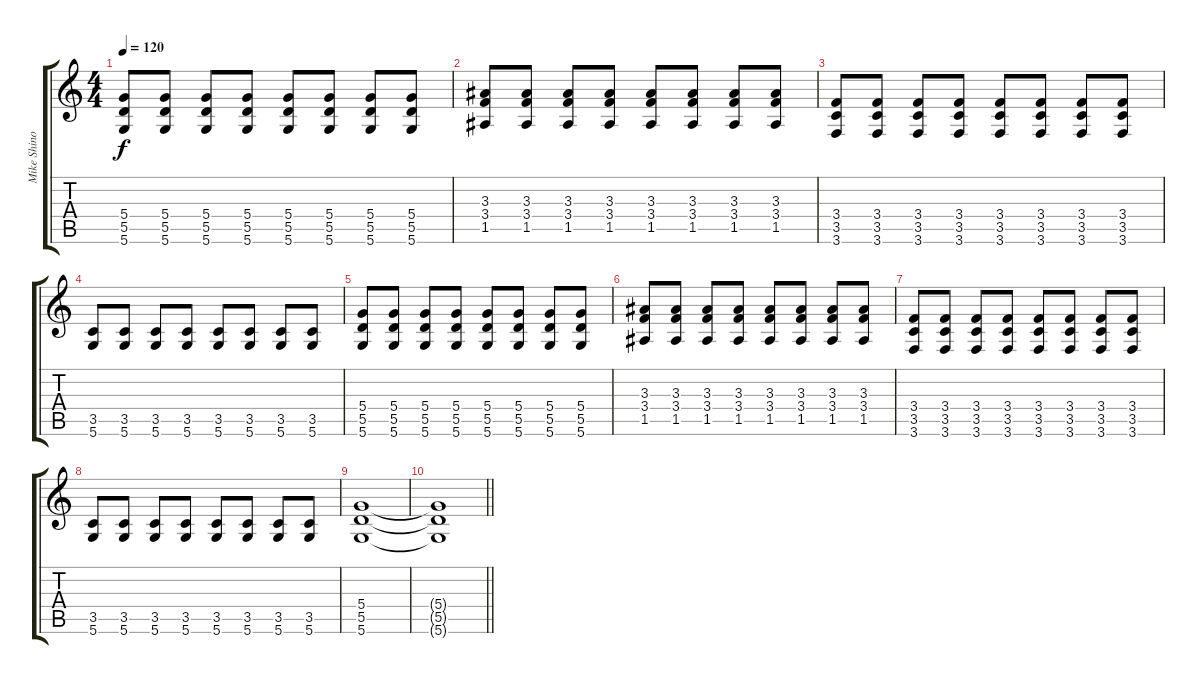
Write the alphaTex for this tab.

\track ("Mike Shinoda [Gtr.1]" "Mike Shino") {instrument overdrivenguitar}
\staff {score tabs}
\tuning (E4 B3 G3 D3 A2 D2) {hide}
\ts (4 4)
\tempo 120
\clef g2
\ks c
(5.4 5.5 5.6).8{dy f} (5.4 5.5 5.6).8 (5.4 5.5 5.6).8 (5.4 5.5 5.6).8 (5.4 5.5 5.6).8 (5.4 5.5 5.6).8 (5.4 5.5 5.6).8 (5.4 5.5 5.6).8 |
(3.3 3.4 1.5).8 (3.3 3.4 1.5).8 (3.3 3.4 1.5).8 (3.3 3.4 1.5).8 (3.3 3.4 1.5).8 (3.3 3.4 1.5).8 (3.3 3.4 1.5).8 (3.3 3.4 1.5).8 |
(3.4 3.5 3.6).8 (3.4 3.5 3.6).8 (3.4 3.5 3.6).8 (3.4 3.5 3.6).8 (3.4 3.5 3.6).8 (3.4 3.5 3.6).8 (3.4 3.5 3.6).8 (3.4 3.5 3.6).8 |
(3.5 5.6).8 (3.5 5.6).8 (3.5 5.6).8 (3.5 5.6).8 (3.5 5.6).8 (3.5 5.6).8 (3.5 5.6).8 (3.5 5.6).8 |
(5.4 5.5 5.6).8 (5.4 5.5 5.6).8 (5.4 5.5 5.6).8 (5.4 5.5 5.6).8 (5.4 5.5 5.6).8 (5.4 5.5 5.6).8 (5.4 5.5 5.6).8 (5.4 5.5 5.6).8 |
(3.3 3.4 1.5).8 (3.3 3.4 1.5).8 (3.3 3.4 1.5).8 (3.3 3.4 1.5).8 (3.3 3.4 1.5).8 (3.3 3.4 1.5).8 (3.3 3.4 1.5).8 (3.3 3.4 1.5).8 |
(3.4 3.5 3.6).8 (3.4 3.5 3.6).8 (3.4 3.5 3.6).8 (3.4 3.5 3.6).8 (3.4 3.5 3.6).8 (3.4 3.5 3.6).8 (3.4 3.5 3.6).8 (3.4 3.5 3.6).8 |
(3.5 5.6).8 (3.5 5.6).8 (3.5 5.6).8 (3.5 5.6).8 (3.5 5.6).8 (3.5 5.6).8 (3.5 5.6).8 (3.5 5.6).8 |
(5.4 5.5 5.6).1 |
\barLineRight lightlight
(5.4{t} 5.5{t} 5.6{t}).1
